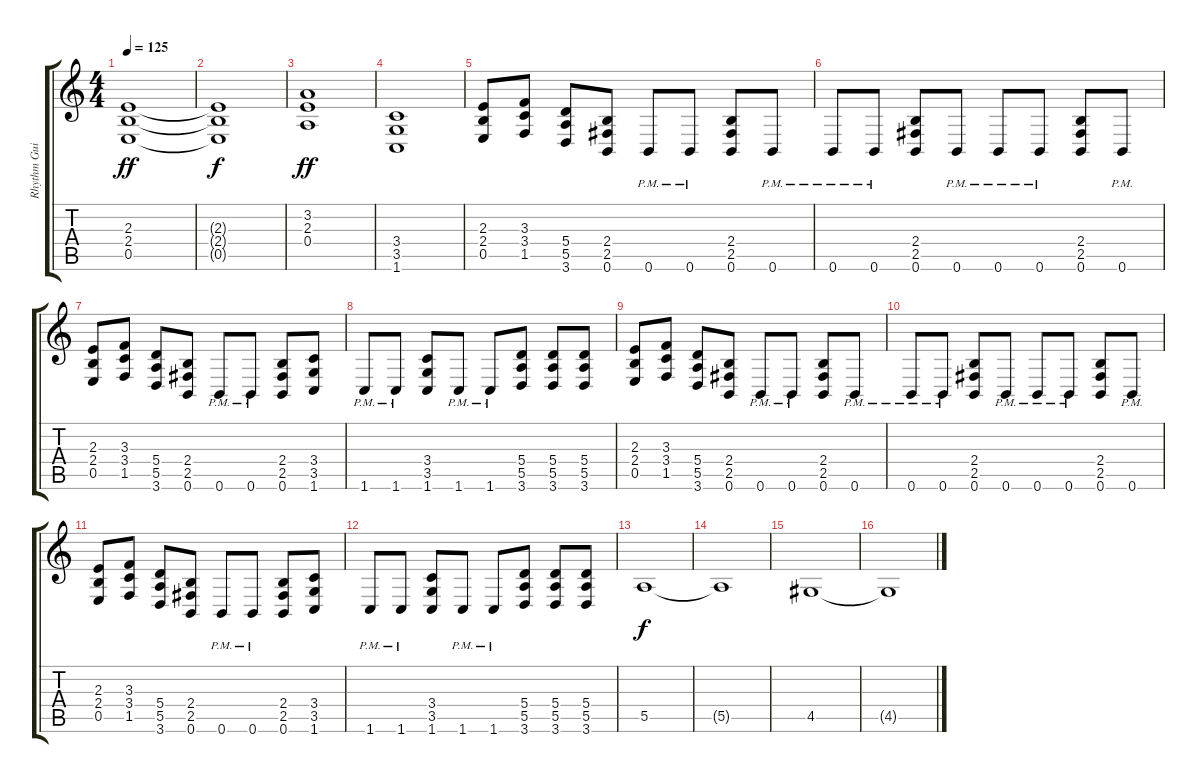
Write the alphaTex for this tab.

\track ("Rhythm Guitar" "Rhythm Gui") {instrument distortionguitar}
\staff {score tabs}
\tuning (B3 Gb3 D3 A2 E2 B1) {hide}
\ts (4 4)
\tempo 125
\clef g2
\ks c
(2.3 2.4 0.5).1{dy ff} |
(2.3{t} 2.4{t} 0.5{t}).1{dy f} |
(3.2 2.3 0.4).1{dy ff} |
(3.4 3.5 1.6).1 |
(2.3 2.4 0.5).8 (3.3 3.4 1.5).8 (5.4 5.5 3.6).8 (2.4 2.5 0.6).8 0.6{pm}.8 0.6{pm}.8 (2.4 2.5 0.6).8 0.6{pm}.8 |
0.6{pm}.8 0.6{pm}.8 (2.4 2.5 0.6).8 0.6{pm}.8 0.6{pm}.8 0.6{pm}.8 (2.4 2.5 0.6).8 0.6{pm}.8 |
(2.3 2.4 0.5).8 (3.3 3.4 1.5).8 (5.4 5.5 3.6).8 (2.4 2.5 0.6).8 0.6{pm}.8 0.6{pm}.8 (2.4 2.5 0.6).8 (3.4 3.5 1.6).8 |
1.6{pm}.8 1.6{pm}.8 (3.4 3.5 1.6).8 1.6{pm}.8 1.6{pm}.8 (5.4 5.5 3.6).8 (5.4 5.5 3.6).8 (5.4 5.5 3.6).8 |
(2.3 2.4 0.5).8 (3.3 3.4 1.5).8 (5.4 5.5 3.6).8 (2.4 2.5 0.6).8 0.6{pm}.8 0.6{pm}.8 (2.4 2.5 0.6).8 0.6{pm}.8 |
0.6{pm}.8 0.6{pm}.8 (2.4 2.5 0.6).8 0.6{pm}.8 0.6{pm}.8 0.6{pm}.8 (2.4 2.5 0.6).8 0.6{pm}.8 |
(2.3 2.4 0.5).8 (3.3 3.4 1.5).8 (5.4 5.5 3.6).8 (2.4 2.5 0.6).8 0.6{pm}.8 0.6{pm}.8 (2.4 2.5 0.6).8 (3.4 3.5 1.6).8 |
1.6{pm}.8 1.6{pm}.8 (3.4 3.5 1.6).8 1.6{pm}.8 1.6{pm}.8 (5.4 5.5 3.6).8 (5.4 5.5 3.6).8 (5.4 5.5 3.6).8 |
5.5.1{dy f} |
5.5{t}.1 |
4.5.1 |
4.5{t}.1
